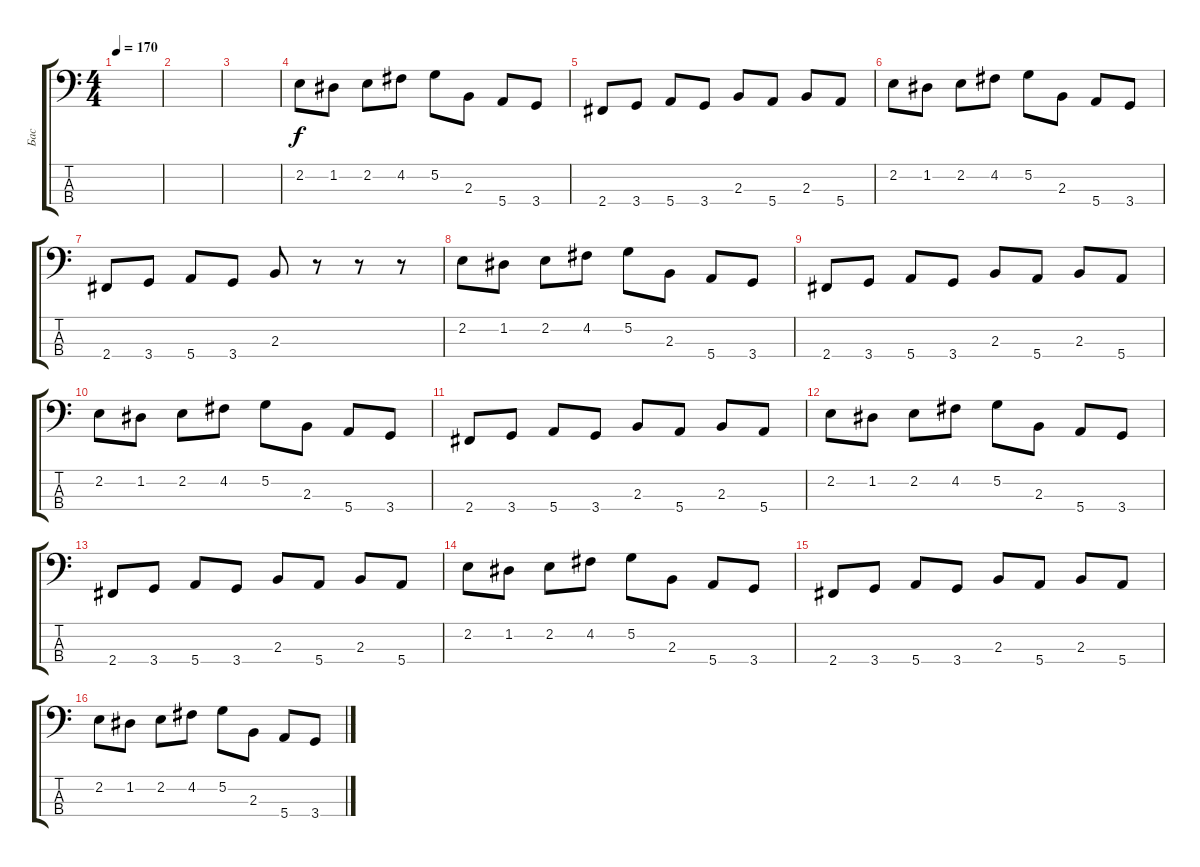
\track ("Бас " "Бас ") {instrument electricbassfinger}
\staff {score tabs}
\tuning (G2 D2 A1 E1) {hide}
\ts (4 4)
\tempo 170
\clef f4
\ks c
|
|
|
2.2.8{volume 11} 1.2.8 2.2.8 4.2.8 5.2.8 2.3.8 5.4.8 3.4.8 |
2.4.8 3.4.8 5.4.8 3.4.8 2.3.8 5.4.8 2.3.8 5.4.8 |
2.2.8 1.2.8 2.2.8 4.2.8 5.2.8 2.3.8 5.4.8 3.4.8 |
2.4.8 3.4.8 5.4.8 3.4.8 2.3.8 r.8 r.8 r.8 |
2.2.8{volume 16} 1.2.8 2.2.8 4.2.8 5.2.8 2.3.8 5.4.8 3.4.8 |
2.4.8 3.4.8 5.4.8 3.4.8 2.3.8 5.4.8 2.3.8 5.4.8 |
2.2.8 1.2.8 2.2.8 4.2.8 5.2.8 2.3.8 5.4.8 3.4.8 |
2.4.8 3.4.8 5.4.8 3.4.8 2.3.8 5.4.8 2.3.8 5.4.8 |
2.2.8 1.2.8 2.2.8 4.2.8 5.2.8 2.3.8 5.4.8 3.4.8 |
2.4.8 3.4.8 5.4.8 3.4.8 2.3.8 5.4.8 2.3.8 5.4.8 |
2.2.8 1.2.8 2.2.8 4.2.8 5.2.8 2.3.8 5.4.8 3.4.8 |
2.4.8 3.4.8 5.4.8 3.4.8 2.3.8 5.4.8 2.3.8 5.4.8 |
2.2.8 1.2.8 2.2.8 4.2.8 5.2.8 2.3.8 5.4.8 3.4.8
